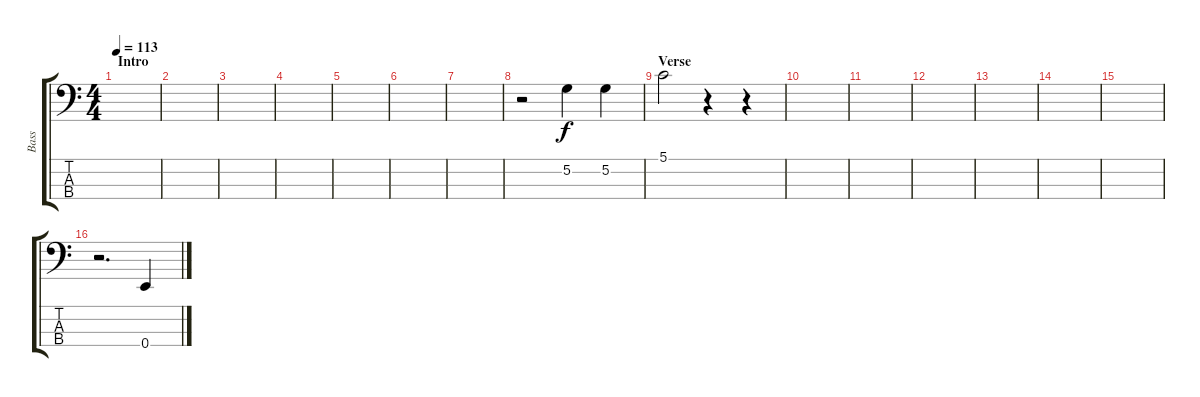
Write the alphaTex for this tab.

\track ("Bass" "Bass") {instrument contrabass}
\staff {score tabs}
\tuning (G2 D2 A1 E1) {hide}
\ts (4 4)
\section ("" "Intro")
\tempo 113
\clef f4
\ks c
|
|
|
|
|
|
|
r.2 5.2.4 5.2.4 |
\section ("" "Verse")
5.1.2 r.4 r.4 |
|
|
|
|
|
|
r.2{d} 0.4.4
